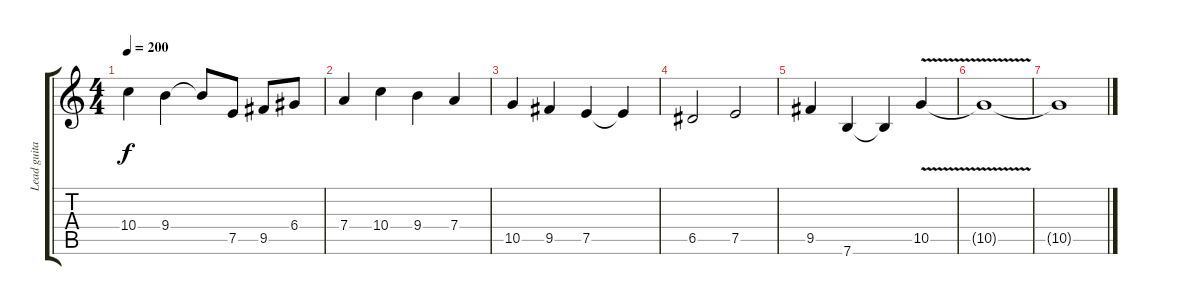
\track ("Lead guitar" "Lead guita") {instrument electricguitarjazz}
\staff {score tabs}
\tuning (E4 B3 G3 D3 A2 E2) {hide}
\ts (4 4)
\tempo 200
\clef g2
\ks c
10.4.4{dy f} 9.4.4 9.4{t}.8 7.5.8 9.5.8 6.4.8 |
7.4.4 10.4.4 9.4.4 7.4.4 |
10.5.4 9.5.4 7.5.4 7.5{t}.4 |
6.5.2 7.5.2 |
9.5.4 7.6.4 7.6{t}.4 10.5{v}.4 |
10.5{t}.1 |
10.5{t}.1
